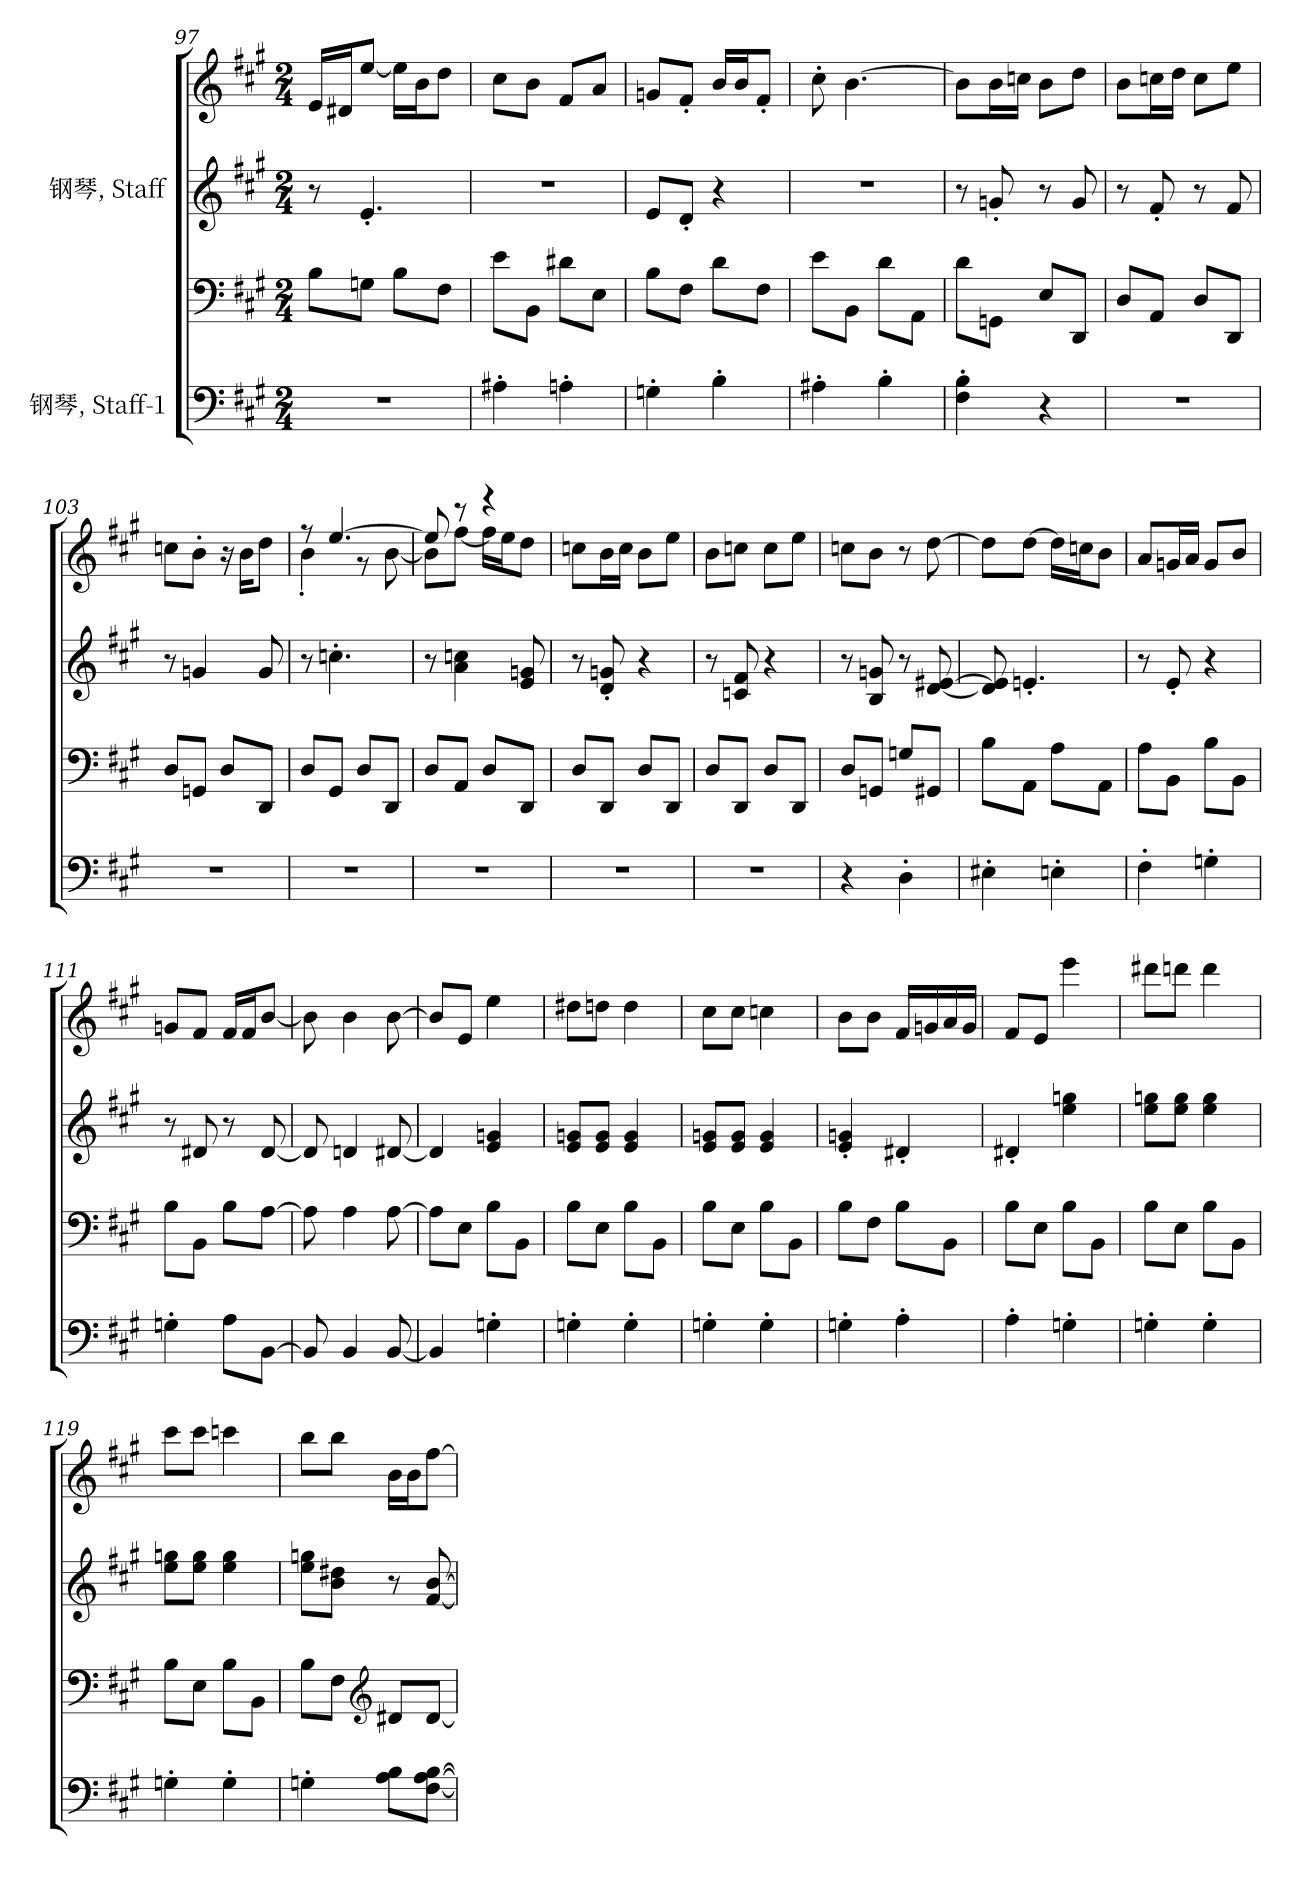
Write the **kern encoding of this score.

**kern	**kern	**kern	**kern
*part2	*part2	*part1	*part1
*staff4	*staff3	*staff2	*staff1
*I"钢琴, Staff-1	*	*I"钢琴, Staff	*
*clefF4	*clefF4	*clefG2	*clefG2
*k[f#c#g#]	*k[f#c#g#]	*k[f#c#g#]	*k[f#c#g#]
*M2/4	*M2/4	*M2/4	*M2/4
=97	=97	=97	=97
2r	8B\L	8r	16e/LL
.	.	.	16d#X/J
.	8Gn\J	4.e'/	[8ee/J
.	8B\L	.	16ee\LL]
.	.	.	16b\J
.	8F#\J	.	8dd\J
=98	=98	=98	=98
4A#X'\	8e\L	2r	8cc#\L
.	8BB\J	.	8b\J
4An'\	8d#X\L	.	8f#/L
.	8E\J	.	8a/J
!!LO:LB:g=z
=99	=99	=99	=99
4Gn'\	8B\L	8e/L	8gn/L
.	8F#\J	8d'/J	8f#'/J
4B'\	8d\L	4r	16b/LL
.	.	.	16b/J
.	8F#\J	.	8f#'/J
=100	=100	=100	=100
4A#X'\	8e\L	2r	8cc#'\
.	8BB\J	.	[4.b\
4B'\	8d\L	.	.
.	8AA\J	.	.
=101	=101	=101	=101
4F#\' 4B\'	8d\L	8r	8b\L]
.	8GGn\J	8gn'/	16b\L
.	.	.	16ccn\JJ
4r	8E/L	8r	8b\L
.	8DD/J	8g/	8dd\J
=102	=102	=102	=102
2r	8D/L	8r	8b\L
.	8AA/J	8f#'/	16ccn\L
.	.	.	16dd\JJ
.	8D/L	8r	8cc\L
.	8DD/J	8f#/	8ee\J
=103	=103	=103	=103
2r	8D/L	8r	8ccn\L
.	8GGn/J	4gn/	8b'\J
.	8D/L	.	16r
.	.	.	16b\KL
.	8DD/J	8g/	8dd\J
=104	=104	=104	=104
*	*	*	*^
2r	8D/L	8r	8r	4b'\
.	8GG#/J	4.ccn'\	[4.ee/	.
.	8D/L	.	.	8r
.	8DD/J	.	.	[8b\
!!LO:LB:g=z	!!
=105	=105	=105	=105	=105
2r	8D/L	8r	8ee/]	8b\L]
.	8AA/J	4a\ 4ccn\	8r	[8ff#\J
.	8D/L	.	4r	16ff#\LL]
.	.	.	.	16ee\J
.	8DD/J	8e/ 8gn/	.	8dd\J
*	*	*	*v	*v
=106	=106	=106	=106
2r	8D/L	8r	8ccn\L
.	8DD/J	8d/' 8gn/'	16b\L
.	.	.	16cc\JJ
.	8D/L	4r	8b\L
.	8DD/J	.	8ee\J
=107	=107	=107	=107
2r	8D/L	8r	8b\L
.	8DD/J	8cn/ 8f#/	8ccn\J
.	8D/L	4r	8cc\L
.	8DD/J	.	8ee\J
=108	=108	=108	=108
4r	8D/L	8r	8ccn\L
.	8GGn/J	8B/ 8gn/	8b\J
4D'\	8Gn/L	8r	8r
.	8GG#X/J	[8d/ [8e#X/	[8dd\
=109	=109	=109	=109
4E#X'\	8B\L	8d/] 8e#/]	8dd\L]
.	8AA\J	4.en'/	[8dd\J
4En'\	8A\L	.	16dd\LL]
.	.	.	16ccn\J
.	8AA\J	.	8b\J
!!LO:PB:g=z
=110	=110	=110	=110
4F#'\	8A\L	8r	8a/L
.	8BB\J	8e'/	16gn/L
.	.	.	16a/JJ
4Gn'\	8B\L	4r	8g/L
.	8BB\J	.	8b/J
=111	=111	=111	=111
4Gn'\	8B\L	8r	8gn/L
.	8BB\J	8d#X/	8f#/J
8A\L	8B\L	8r	16f#/LL
.	.	.	16f#/J
[8BB\J	[8A\J	[8d#/	[8b/J
=112	=112	=112	=112
8BB/]	8A\]	8d#/]	8b\]
4BB/	4A\	4dn/	4b\
[8BB/	[8A\	[8d#X/	[8b\
=113	=113	=113	=113
4BB/]	8A\L]	4d#/]	8b/L]
.	8E\J	.	8e/J
4Gn'\	8B\L	4e/ 4gn/	4ee\
.	8BB\J	.	.
=114	=114	=114	=114
4Gn'\	8B\L	8e/ 8gn/L	8dd#X\L
.	8E\J	8e/ 8g/J	8ddn\J
4G'\	8B\L	4e/ 4g/	4dd\
.	8BB\J	.	.
=115	=115	=115	=115
4Gn'\	8B\L	8e/ 8gn/L	8cc#\L
.	8E\J	8e/ 8g/J	8cc#\J
4G'\	8B\L	4e/ 4g/	4ccn\
.	8BB\J	.	.
!!LO:LB:g=z
=116	=116	=116	=116
4Gn'\	8B\L	4e/' 4gn/'	8b\L
.	8F#\J	.	8b\J
4A'\	8B\L	4d#X'/	16f#/LL
.	.	.	16gn/
.	8BB\J	.	16a/
.	.	.	16g/JJ
=117	=117	=117	=117
4A'\	8B\L	4d#X'/	8f#/L
.	8E\J	.	8e/J
4Gn'\	8B\L	4ee\ 4ggn\	4eee\
.	8BB\J	.	.
=118	=118	=118	=118
4Gn'\	8B\L	8ee\ 8ggn\L	8ddd#X\L
.	8E\J	8ee\ 8gg\J	8dddn\J
4G'\	8B\L	4ee\ 4gg\	4ddd\
.	8BB\J	.	.
=119	=119	=119	=119
4Gn'\	8B\L	8ee\ 8ggn\L	8ccc#\L
.	8E\J	8ee\ 8gg\J	8ccc#\J
4G'\	8B\L	4ee\ 4gg\	4cccn\
.	8BB\J	.	.
=120	=120	=120	=120
4Gn'\	8B\L	8ee\ 8ggn\L	8bb\L
.	8F#\J	8b\ 8dd#X\J	8bb\J
*	*clefG2	*	*
8A\ 8B\L	8d#X/L	8r	16b\LL
.	.	.	16b\J
[8F#\ [8A\ [8B\J	[8d#/J	[8f#/ [8b/	[8ff#\J
=	=	=	=
*-	*-	*-	*-
